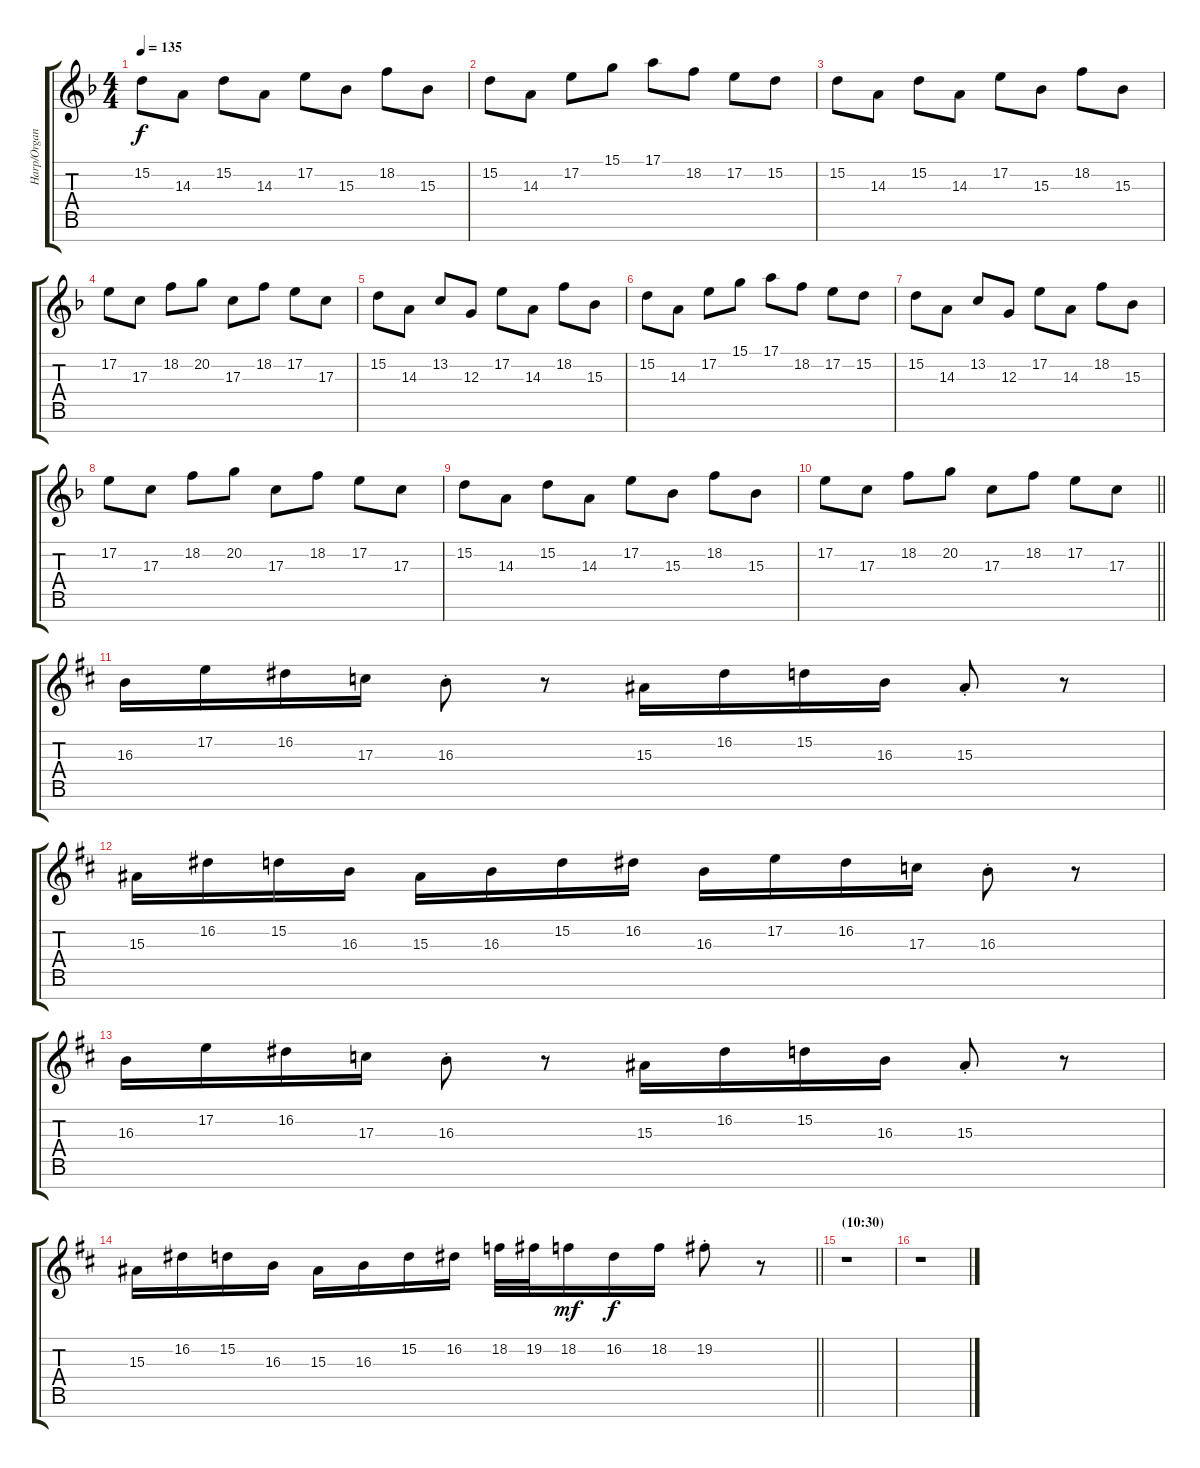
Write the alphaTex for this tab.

\track ("Harp/Organ" "Harp/Organ") {instrument orchestralharp}
\staff {score tabs}
\tuning (E4 B3 G3 D3 A2 E2 B1) {hide}
\ts (4 4)
\tempo 135
\clef g2
\ks dminor
15.2.8{dy f} 14.3.8 15.2.8 14.3.8 17.2.8 15.3.8 18.2.8 15.3.8 |
15.2.8 14.3.8 17.2.8 15.1.8 17.1.8 18.2.8 17.2.8 15.2.8 |
15.2.8 14.3.8 15.2.8 14.3.8 17.2.8 15.3.8 18.2.8 15.3.8 |
17.2.8 17.3.8 18.2.8 20.2.8 17.3.8 18.2.8 17.2.8 17.3.8 |
15.2.8 14.3.8 13.2.8 12.3.8 17.2.8 14.3.8 18.2.8 15.3.8 |
15.2.8 14.3.8 17.2.8 15.1.8 17.1.8 18.2.8 17.2.8 15.2.8 |
15.2.8 14.3.8 13.2.8 12.3.8 17.2.8 14.3.8 18.2.8 15.3.8 |
17.2.8 17.3.8 18.2.8 20.2.8 17.3.8 18.2.8 17.2.8 17.3.8 |
15.2.8 14.3.8 15.2.8 14.3.8 17.2.8 15.3.8 18.2.8 15.3.8 |
\barLineRight lightlight
17.2.8 17.3.8 18.2.8 20.2.8 17.3.8 18.2.8 17.2.8 17.3.8 |
\ks bminor
16.3.16 17.2.16 16.2.16 17.3.16 16.3{st}.8 r.8 15.3.16 16.2.16 15.2.16 16.3.16 15.3{st}.8 r.8 |
15.3.16 16.2.16 15.2.16 16.3.16 15.3.16 16.3.16 15.2.16 16.2.16 16.3.16 17.2.16 16.2.16 17.3.16 16.3{st}.8 r.8 |
16.3.16 17.2.16 16.2.16 17.3.16 16.3{st}.8 r.8 15.3.16 16.2.16 15.2.16 16.3.16 15.3{st}.8 r.8 |
\barLineRight lightlight
15.3.16 16.2.16 15.2.16 16.3.16 15.3.16 16.3.16 15.2.16 16.2.16 18.2.32 19.2.32 18.2.16{dy mf} 16.2.16{dy f} 18.2.16 19.2{st}.8 r.8 |
\section ("" "(10:30)")
r.1 |
r.1
